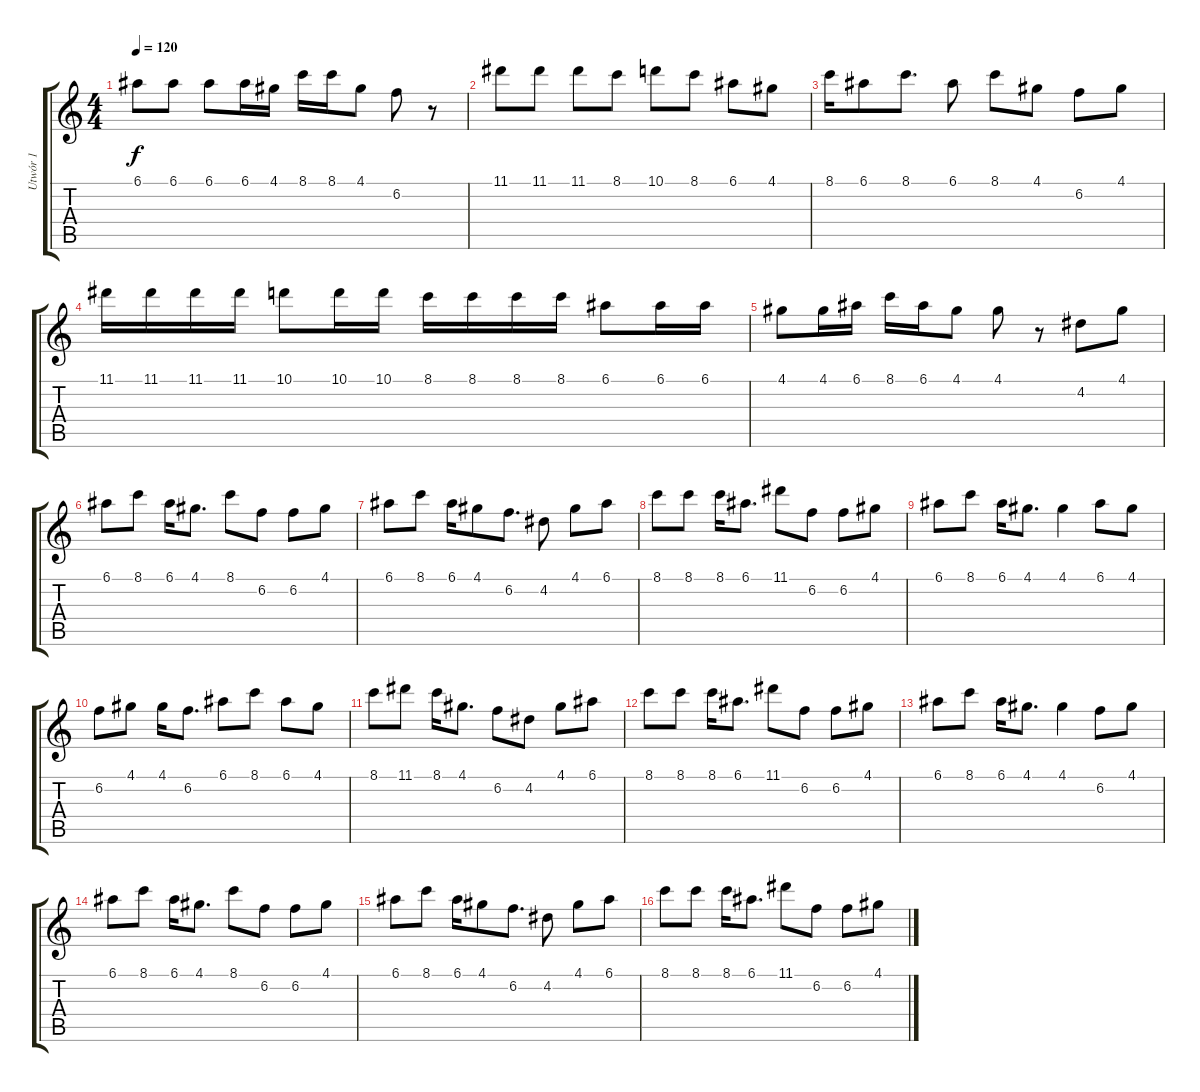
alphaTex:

\track ("Utwór 1" "Utwór 1") {instrument acousticguitarsteel}
\staff {score tabs}
\tuning (E4 B3 G3 D3 A2 E2) {hide}
\ts (4 4)
\tempo 120
\clef g2
\ks c
6.1.8{dy f} 6.1.8 6.1.8 6.1.16 4.1.16 8.1.16 8.1.16 4.1.8 6.2.8 r.8 |
11.1.8 11.1.8 11.1.8 8.1.8 10.1.8 8.1.8 6.1.8 4.1.8 |
8.1.16 6.1.8 8.1.8{d} 6.1.8 8.1.8 4.1.8 6.2.8 4.1.8 |
11.1.16 11.1.16 11.1.16 11.1.16 10.1.8 10.1.16 10.1.16 8.1.16 8.1.16 8.1.16 8.1.16 6.1.8 6.1.16 6.1.16 |
4.1.8 4.1.16 6.1.16 8.1.16 6.1.16 4.1.8 4.1.8 r.8 4.2.8 4.1.8 |
6.1.8 8.1.8 6.1.16 4.1.8{d} 8.1.8 6.2.8 6.2.8 4.1.8 |
6.1.8 8.1.8 6.1.16 4.1.8 6.2.8{d} 4.2.8 4.1.8 6.1.8 |
8.1.8 8.1.8 8.1.16 6.1.8{d} 11.1.8 6.2.8 6.2.8 4.1.8 |
6.1.8 8.1.8 6.1.16 4.1.8{d} 4.1.4 6.1.8 4.1.8 |
6.2.8 4.1.8 4.1.16 6.2.8{d} 6.1.8 8.1.8 6.1.8 4.1.8 |
8.1.8 11.1.8 8.1.16 4.1.8{d} 6.2.8 4.2.8 4.1.8 6.1.8 |
8.1.8 8.1.8 8.1.16 6.1.8{d} 11.1.8 6.2.8 6.2.8 4.1.8 |
6.1.8 8.1.8 6.1.16 4.1.8{d} 4.1.4 6.2.8 4.1.8 |
6.1.8 8.1.8 6.1.16 4.1.8{d} 8.1.8 6.2.8 6.2.8 4.1.8 |
6.1.8 8.1.8 6.1.16 4.1.8 6.2.8{d} 4.2.8 4.1.8 6.1.8 |
8.1.8 8.1.8 8.1.16 6.1.8{d} 11.1.8 6.2.8 6.2.8 4.1.8
